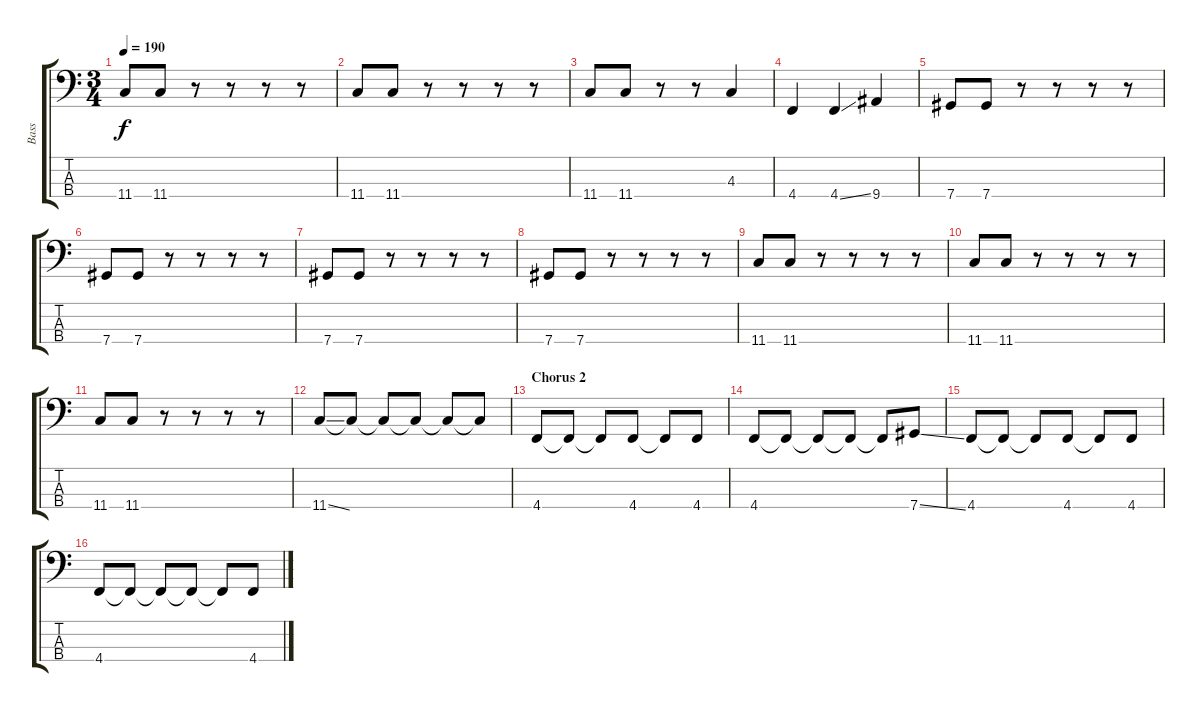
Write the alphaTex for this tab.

\track ("Bass" "Bass") {instrument electricbassfinger}
\staff {score tabs}
\tuning (Gb2 Db2 Ab1 Db1) {hide}
\ts (3 4)
\tempo 190
\clef f4
\ks c
11.4.8{dy f} 11.4.8 r.8 r.8 r.8 r.8 |
11.4.8 11.4.8 r.8 r.8 r.8 r.8 |
11.4.8 11.4.8 r.8 r.8 4.3.4 |
4.4.4 4.4{ss}.4 9.4.4 |
7.4.8 7.4.8 r.8 r.8 r.8 r.8 |
7.4.8 7.4.8 r.8 r.8 r.8 r.8 |
7.4.8 7.4.8 r.8 r.8 r.8 r.8 |
7.4.8 7.4.8 r.8 r.8 r.8 r.8 |
11.4.8 11.4.8 r.8 r.8 r.8 r.8 |
11.4.8 11.4.8 r.8 r.8 r.8 r.8 |
11.4.8 11.4.8 r.8 r.8 r.8 r.8 |
11.4{ss}.8 11.4{t}.8 11.4{t}.8 11.4{t}.8 11.4{t}.8 11.4{t}.8 |
\section ("" "Chorus 2")
4.4.8 4.4{t}.8 4.4{t}.8 4.4.8 4.4{t}.8 4.4.8 |
4.4.8 4.4{t}.8 4.4{t}.8 4.4{t}.8 4.4{t}.8 7.4{ss}.8 |
4.4.8 4.4{t}.8 4.4{t}.8 4.4.8 4.4{t}.8 4.4.8 |
4.4.8 4.4{t}.8 4.4{t}.8 4.4{t}.8 4.4{t}.8 4.4{ss}.8
